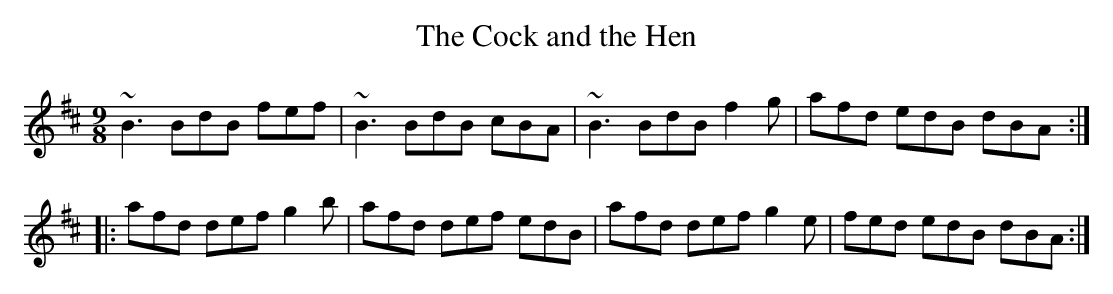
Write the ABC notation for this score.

X:1
T:Cock and the Hen, The
M:9/8
K:Bm
~B3 BdB fef|~B3 BdB cBA|~B3 BdB f2g|afd edB dBA:|
|:afd def g2b|afd def edB|afd def g2e|fed edB dBA:|
